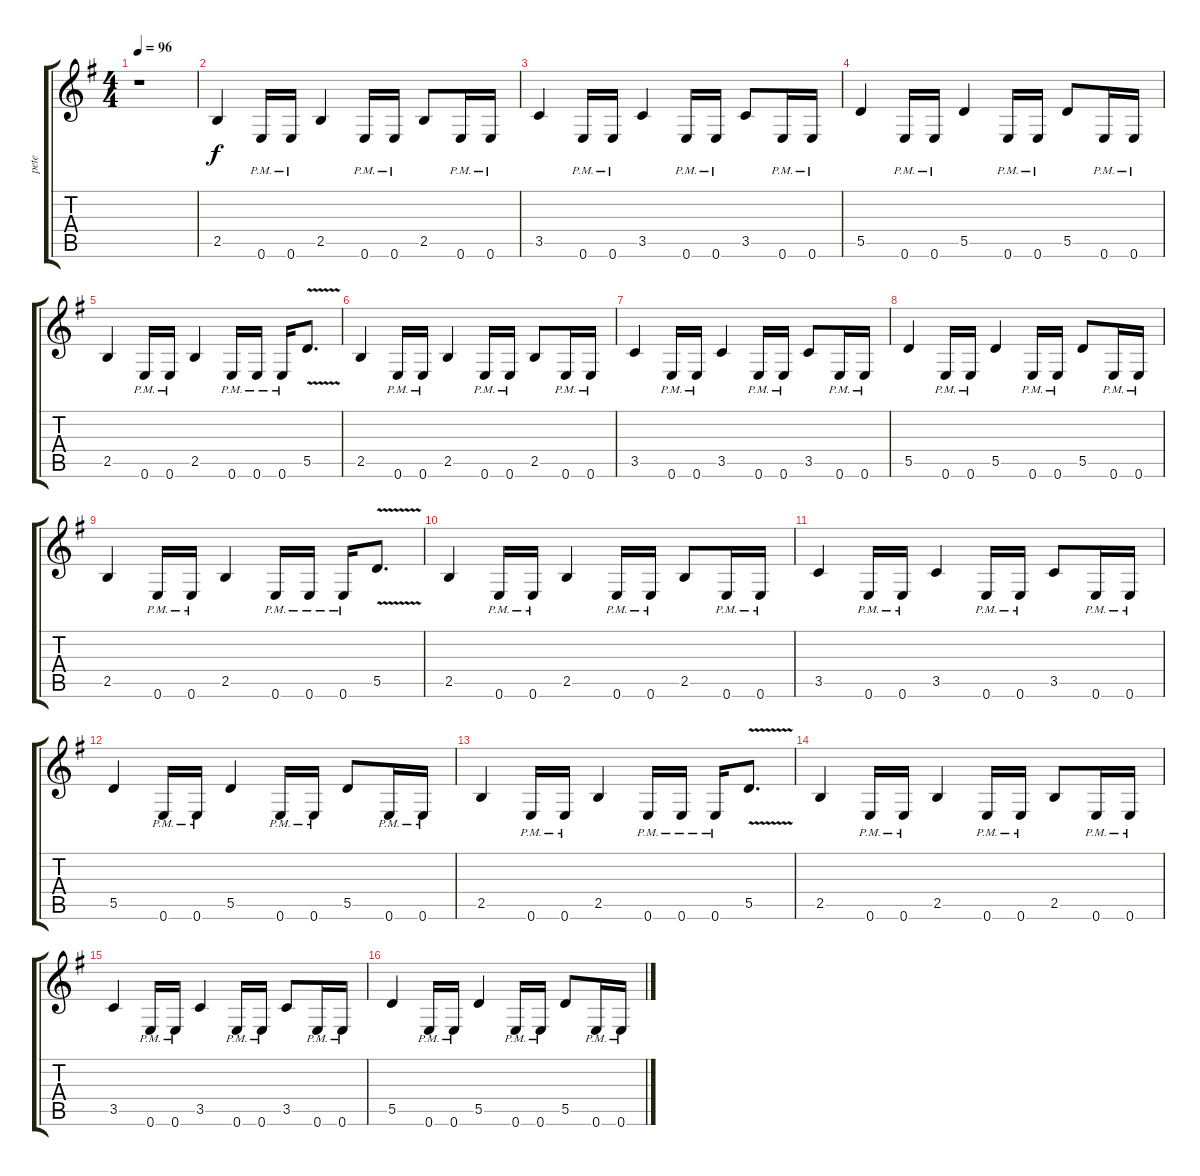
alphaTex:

\track ("pete" "pete") {instrument distortionguitar}
\staff {score tabs}
\tuning (E4 B3 G3 D3 A2 E2) {hide}
\ts (4 4)
\tempo 96
\clef g2
\ks g
r.1{dy f instrument distortionguitar} |
2.5.4 0.6{pm}.16 0.6{pm}.16 2.5.4 0.6{pm}.16 0.6{pm}.16 2.5.8 0.6{pm}.16 0.6{pm}.16 |
3.5.4 0.6{pm}.16 0.6{pm}.16 3.5.4 0.6{pm}.16 0.6{pm}.16 3.5.8 0.6{pm}.16 0.6{pm}.16 |
5.5.4 0.6{pm}.16 0.6{pm}.16 5.5.4 0.6{pm}.16 0.6{pm}.16 5.5.8 0.6{pm}.16 0.6{pm}.16 |
2.5.4 0.6{pm}.16 0.6{pm}.16 2.5.4 0.6{pm}.16 0.6{pm}.16 0.6{pm}.16 5.5{v}.8{d} |
2.5.4 0.6{pm}.16 0.6{pm}.16 2.5.4 0.6{pm}.16 0.6{pm}.16 2.5.8 0.6{pm}.16 0.6{pm}.16 |
3.5.4 0.6{pm}.16 0.6{pm}.16 3.5.4 0.6{pm}.16 0.6{pm}.16 3.5.8 0.6{pm}.16 0.6{pm}.16 |
5.5.4 0.6{pm}.16 0.6{pm}.16 5.5.4 0.6{pm}.16 0.6{pm}.16 5.5.8 0.6{pm}.16 0.6{pm}.16 |
2.5.4 0.6{pm}.16 0.6{pm}.16 2.5.4 0.6{pm}.16 0.6{pm}.16 0.6{pm}.16 5.5{v}.8{d} |
2.5.4 0.6{pm}.16 0.6{pm}.16 2.5.4 0.6{pm}.16 0.6{pm}.16 2.5.8 0.6{pm}.16 0.6{pm}.16 |
3.5.4 0.6{pm}.16 0.6{pm}.16 3.5.4 0.6{pm}.16 0.6{pm}.16 3.5.8 0.6{pm}.16 0.6{pm}.16 |
5.5.4 0.6{pm}.16 0.6{pm}.16 5.5.4 0.6{pm}.16 0.6{pm}.16 5.5.8 0.6{pm}.16 0.6{pm}.16 |
2.5.4 0.6{pm}.16 0.6{pm}.16 2.5.4 0.6{pm}.16 0.6{pm}.16 0.6{pm}.16 5.5{v}.8{d} |
2.5.4 0.6{pm}.16 0.6{pm}.16 2.5.4 0.6{pm}.16 0.6{pm}.16 2.5.8 0.6{pm}.16 0.6{pm}.16 |
3.5.4 0.6{pm}.16 0.6{pm}.16 3.5.4 0.6{pm}.16 0.6{pm}.16 3.5.8 0.6{pm}.16 0.6{pm}.16 |
5.5.4 0.6{pm}.16 0.6{pm}.16 5.5.4 0.6{pm}.16 0.6{pm}.16 5.5.8 0.6{pm}.16 0.6{pm}.16
